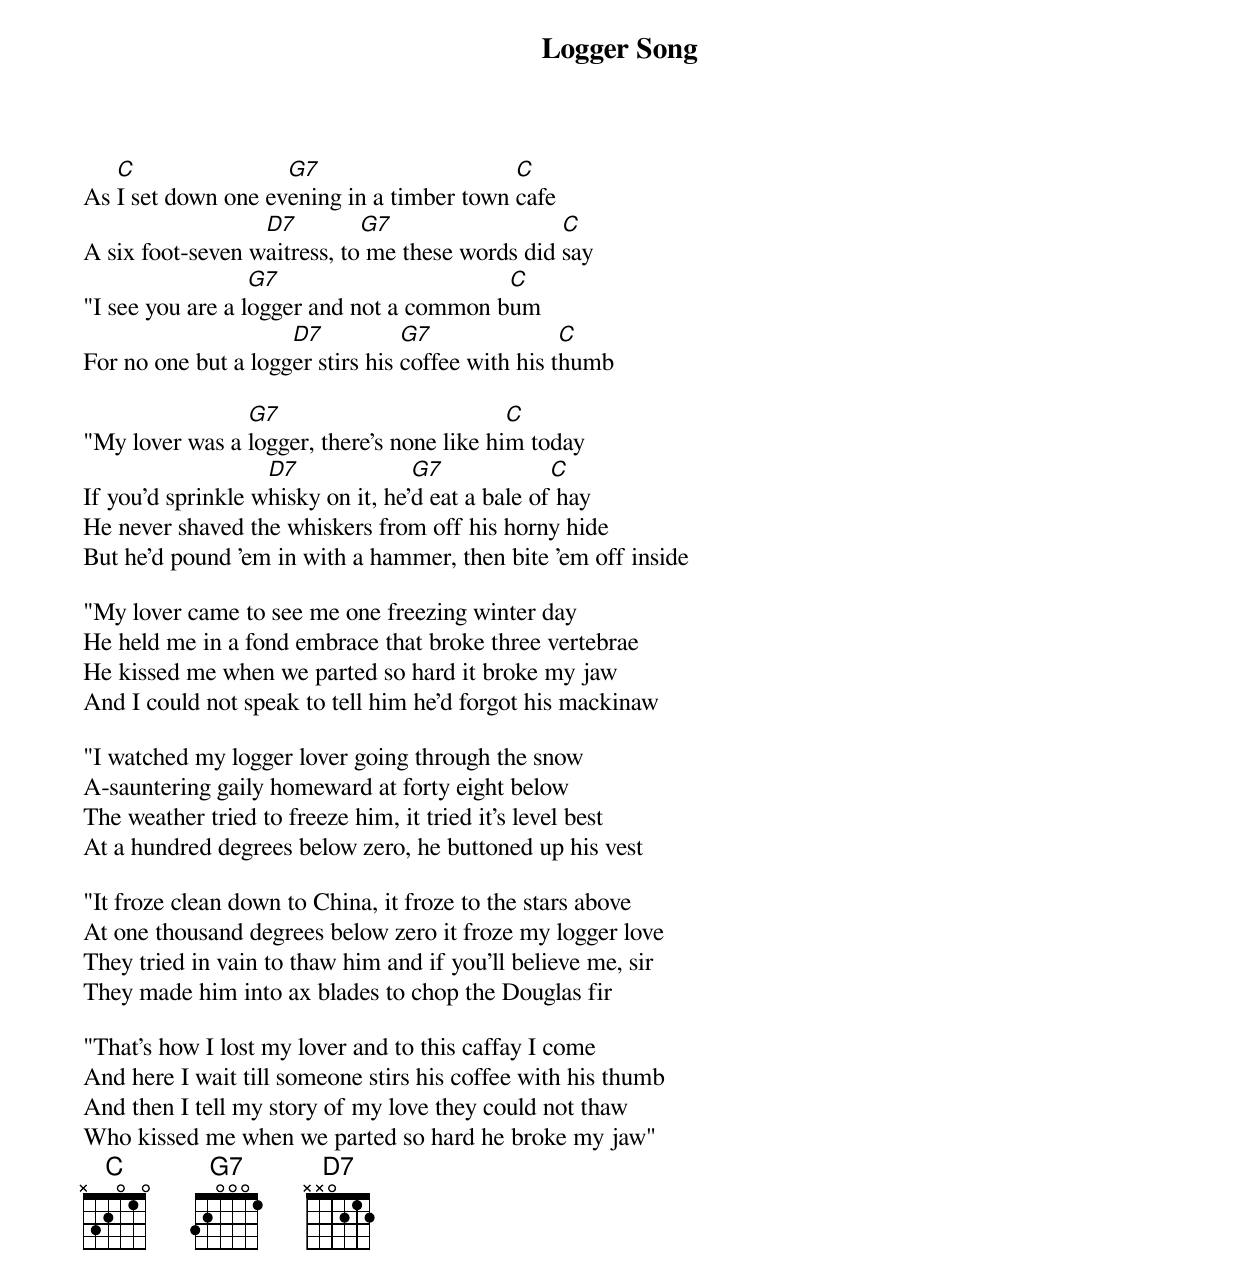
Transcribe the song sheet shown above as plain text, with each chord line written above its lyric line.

Logger Song

   C                G7                     C
As I set down one evening in a timber town cafe
                  D7         G7                  C
A six foot-seven waitress, to me these words did say
                  G7                      C
"I see you are a logger and not a common bum
                     D7           G7               C
For no one but a logger stirs his coffee with his thumb

                G7                          C
"My lover was a logger, there's none like him today
                   D7              G7             C
If you'd sprinkle whisky on it, he'd eat a bale of hay
He never shaved the whiskers from off his horny hide
But he'd pound 'em in with a hammer, then bite 'em off inside

"My lover came to see me one freezing winter day
He held me in a fond embrace that broke three vertebrae
He kissed me when we parted so hard it broke my jaw
And I could not speak to tell him he'd forgot his mackinaw

"I watched my logger lover going through the snow
A-sauntering gaily homeward at forty eight below
The weather tried to freeze him, it tried it's level best
At a hundred degrees below zero, he buttoned up his vest

"It froze clean down to China, it froze to the stars above
At one thousand degrees below zero it froze my logger love
They tried in vain to thaw him and if you'll believe me, sir
They made him into ax blades to chop the Douglas fir

"That's how I lost my lover and to this caffay I come
And here I wait till someone stirs his coffee with his thumb
And then I tell my story of my love they could not thaw
Who kissed me when we parted so hard he broke my jaw"
